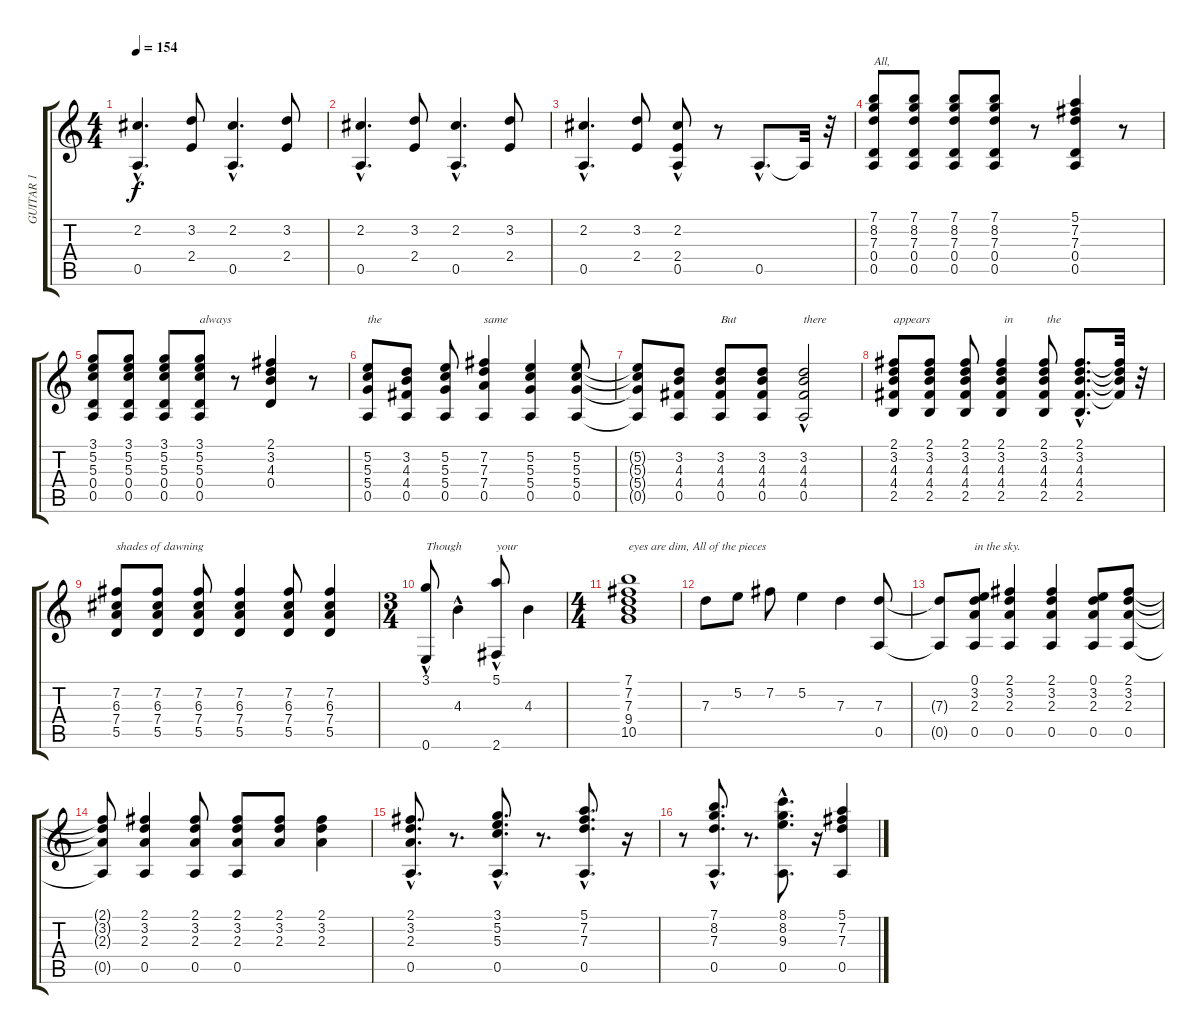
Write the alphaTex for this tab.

\track ("GUITAR 1" "GUITAR 1") {instrument acousticguitarsteel}
\staff {score tabs}
\tuning (E4 B3 G3 D3 A2 E2) {hide}
\ts (4 4)
\tempo 154
\clef g2
\ks c
(2.2{hac} 0.5{hac}).4{d dy f} (3.2 2.4).8 (2.2{hac} 0.5{hac}).4{d} (3.2 2.4).8 |
(2.2{hac} 0.5{hac}).4{d} (3.2 2.4).8 (2.2{hac} 0.5{hac}).4{d} (3.2 2.4).8 |
(2.2{hac} 0.5{hac}).4{d} (3.2 2.4).8 (2.2{hac} 2.4{hac} 0.5{hac}).8 r.8 0.5{hac}.8{d} 0.5{t}.32 r.32 |
(7.1 8.2 7.3 0.4 0.5).8{txt "All,"} (7.1 8.2 7.3 0.4 0.5).8 (7.1 8.2 7.3 0.4 0.5).8 (7.1 8.2 7.3 0.4 0.5).8 r.8 (5.1 7.2 7.3 0.4 0.5).4 r.8 |
(3.1 5.2 5.3 0.4 0.5).8 (3.1 5.2 5.3 0.4 0.5).8 (3.1 5.2 5.3 0.4 0.5).8 (3.1 5.2 5.3 0.4 0.5).8{txt "always"} r.8 (2.1 3.2 4.3 0.4).4 r.8 |
(5.2 5.3 5.4 0.5).8{txt "the "} (3.2 4.3 4.4 0.5).8 (5.2 5.3 5.4 0.5).8 (7.2 7.3 7.4 0.5).4{txt "same"} (5.2 5.3 5.4 0.5).4 (5.2 5.3 5.4 0.5).8 |
(5.2{t} 5.3{t} 5.4{t} 0.5{t}).8 (3.2 4.3 4.4 0.5).8 (3.2 4.3 4.4 0.5).8{txt "But "} (3.2 4.3 4.4 0.5).8 (3.2 4.3{hac} 4.4 0.5).2{txt "there "} |
(2.1 3.2 4.3 4.4 2.5).8{txt "appears"} (2.1 3.2 4.3 4.4 2.5).8 (2.1 3.2 4.3 4.4 2.5).8 (2.1 3.2 4.3 4.4 2.5).4{txt " in"} (2.1 3.2 4.3 4.4 2.5).8{txt " the "} (2.1{hac} 3.2{hac} 4.3{hac} 4.4 2.5{hac}).8{d} (2.1{t} 3.2{t} 4.3{t} 4.4{t}).32 r.32 |
(7.2 6.3 7.4 5.5).8{txt "shades of dawning"} (7.2 6.3 7.4 5.5).8 (7.2 6.3 7.4 5.5).8 (7.2 6.3 7.4 5.5).4 (7.2 6.3 7.4 5.5).8 (7.2 6.3 7.4 5.5).4 |
\ts (3 4)
(3.1{hac} 0.6{hac}).8{txt "Though "} 4.3{hac}.4 (5.1{hac} 2.6{hac}).8{txt "your"} 4.3.4 |
\ts (4 4)
(7.1 7.2 7.3 9.4 10.5).1{txt "eyes are dim, All of the pieces "} |
7.3.8 5.2.8 7.2.8 5.2.4 7.3.4 (7.3 0.5).8 |
(7.3{t} 0.5{t}).8 (0.1 3.2 2.3 0.5).8{txt "in the sky."} (2.1 3.2 2.3 0.5).4 (2.1 3.2 2.3 0.5).4 (0.1 3.2 2.3 0.5).8 (2.1 3.2 2.3 0.5).8 |
(2.1{t} 3.2{t} 2.3{t} 0.5{t}).8 (2.1 3.2 2.3 0.5).4 (2.1 3.2 2.3 0.5).8 (2.1 3.2 2.3 0.5).8 (2.1 3.2 2.3).8 (2.1 3.2 2.3).4 |
(2.1{hac} 3.2{hac} 2.3{hac} 0.5{hac}).8{d} r.8{d} (3.1{hac} 5.2{hac} 5.3{hac} 0.5{hac}).8{d} r.8{d} (5.1{hac} 7.2{hac} 7.3{hac} 0.5{hac}).8{d} r.16 |
r.8 (7.1{hac} 8.2{hac} 7.3{hac} 0.5{hac}).8{d} r.8{d} (8.1{hac} 8.2{hac} 9.3{hac} 0.5{hac}).8{d} r.16 (5.1 7.2 7.3 0.5).4
